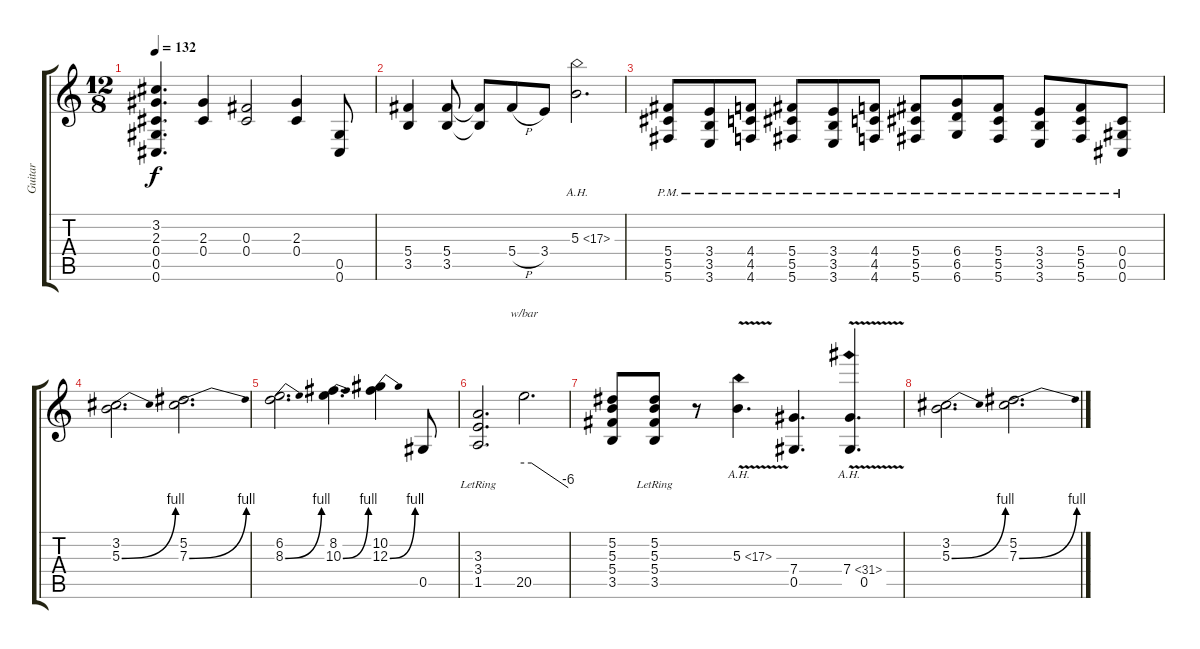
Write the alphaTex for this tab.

\track ("Guitar" "Guitar") {instrument distortionguitar}
\staff {score tabs}
\tuning (Eb4 Bb3 Gb3 Db3 Ab2 Db2) {hide}
\ts (12 8)
\tempo 132
\clef g2
\ks c
(3.2{t} 2.3{t} 0.4{t} 0.5{t} 0.6{t}).4{d dy f} (2.3 0.4).4 (0.3 0.4).2 (2.3 0.4).4 (0.5 0.6).8 |
(5.4 3.5).4 (5.4 3.5).8 (5.4{t} 3.5{t}).8 5.4{h}.8 3.4.8 5.3{ah 12}.2{d} |
(5.4 5.5 5.6{pm}).8 (3.4 3.5 3.6{pm}).8 (4.4 4.5 4.6{pm}).8 (5.4 5.5 5.6{pm}).8 (3.4 3.5 3.6{pm}).8 (4.4 4.5 4.6{pm}).8 (5.4 5.5 5.6{pm}).8 (6.4 6.5 6.6{pm}).8 (5.4 5.5 5.6{pm}).8 (3.4 3.5 3.6{pm}).8 (5.4 5.5 5.6{pm}).8 (0.4 0.5 0.6{pm}).8 |
(3.2 5.3{be (bend 0 0 60 4)}).2{d} (5.2 7.3{be (bend 0 0 60 4)}).2{d} |
(6.2 8.3{be (bend 0 0 60 4)}).2{d} (8.2 10.3{be (bend 0 0 60 4)}).4{d} (10.2 12.3{be (bend 0 0 60 4)}).4 0.5.8 |
(3.3{lr} 3.4{lr} 1.5{lr}).2{d} 20.5.2{d tbe (custom default 0 0 10 0 60 -24)} |
(5.2 5.3 5.4 3.5).8 (5.2{lr} 5.3{lr} 5.4{lr} 3.5{lr}).8 r.8 5.3{ah 12 v}.4{d} (7.4 0.5).4{d} (7.4{ah 24 v} 0.5).4{d} |
(3.2 5.3{be (bend 0 0 60 4)}).2{d} (5.2 7.3{be (bend 0 0 60 4)}).2{d}
